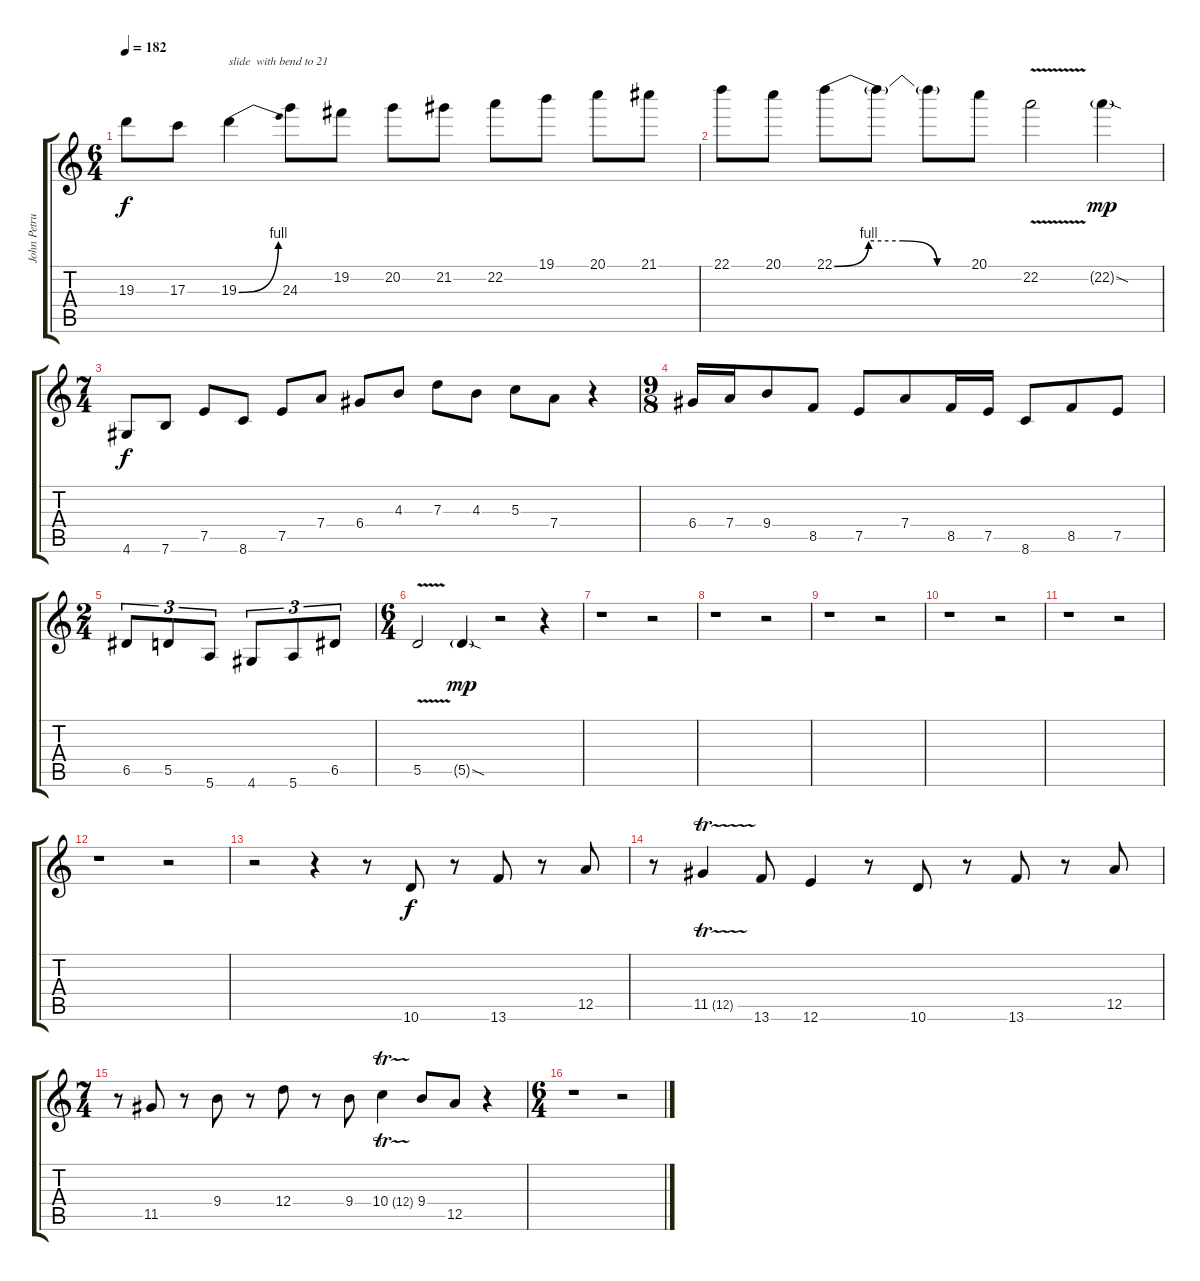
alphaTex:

\track ("John Petrucci" "John Petru") {instrument distortionguitar}
\staff {score tabs}
\tuning (E4 B3 G3 D3 A2 E2) {hide}
\ts (6 4)
\tempo 182
\clef g2
\ks c
19.3.8{dy f} 17.3.8 19.3{be (bend 0 0 60 4)}.4{txt "slide  with bend to 21"} 24.3.8 19.2.8 20.2.8 21.2.8 22.2.8 19.1.8 20.1.8 21.1.8 |
22.1.8 20.1.8 22.1{be (custom 0 0 15 4 30 4 45 0 60 0)}.8 22.1{t}.8 22.1{t}.8 20.1.8 22.2{v}.2 22.2{sod g}.4{dy mp} |
\ts (7 4)
4.6.8{dy f} 7.6.8 7.5.8 8.6.8 7.5.8 7.4.8 6.4.8 4.3.8 7.3.8 4.3.8 5.3.8 7.4.8 r.4 |
\ts (9 8)
6.4.16 7.4.16 9.4.8 8.5.8 7.5.8 7.4.8 8.5.16 7.5.16 8.6.8 8.5.8 7.5.8 |
\ts (2 4)
6.5.8{tu (3 2)} 5.5.8{tu (3 2)} 5.6.8{tu (3 2)} 4.6.8{tu (3 2)} 5.6.8{tu (3 2)} 6.5.8{tu (3 2)} |
\ts (6 4)
5.5{v}.2 5.5{sod g}.4{dy mp} r.2 r.4 |
r.1 r.2 |
r.1 r.2 |
r.1 r.2 |
r.1 r.2 |
r.1 r.2 |
r.1 r.2 |
r.2 r.4 r.8 10.6.8{dy f} r.8 13.6.8 r.8 12.5.8 |
r.8 11.5{tr (12 32)}.4 13.6.8 12.6.4 r.8 10.6.8 r.8 13.6.8 r.8 12.5.8 |
\ts (7 4)
r.8 11.5.8 r.8 9.4.8 r.8 12.4.8 r.8 9.4.8 10.4{tr (12 32)}.4 9.4.8 12.5.8 r.4 |
\ts (6 4)
r.1 r.2
